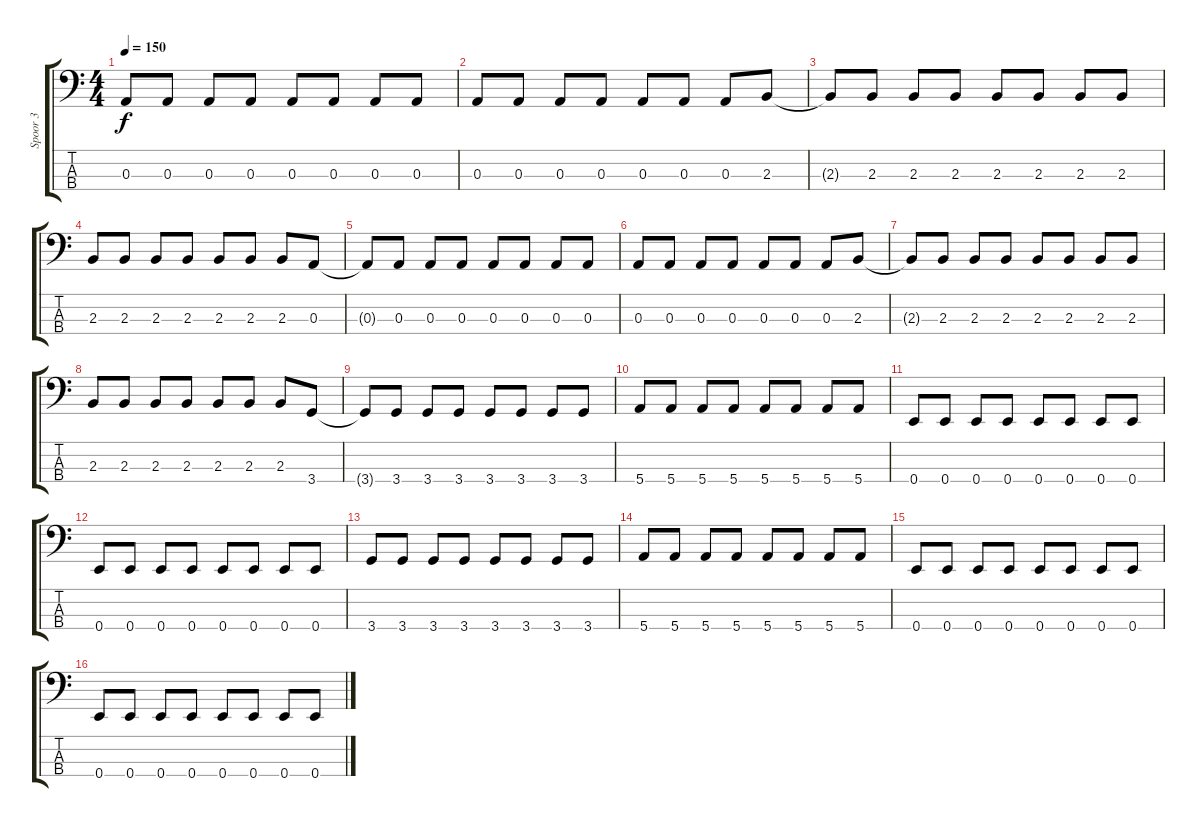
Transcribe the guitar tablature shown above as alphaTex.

\track ("Spoor 3" "Spoor 3") {instrument electricbassfinger}
\staff {score tabs}
\tuning (G2 D2 A1 E1) {hide}
\ts (4 4)
\tempo 150
\clef f4
\ks c
0.3{t}.8{dy f} 0.3.8 0.3.8 0.3.8 0.3.8 0.3.8 0.3.8 0.3.8 |
0.3.8 0.3.8 0.3.8 0.3.8 0.3.8 0.3.8 0.3.8 2.3.8 |
2.3{t}.8 2.3.8 2.3.8 2.3.8 2.3.8 2.3.8 2.3.8 2.3.8 |
2.3.8 2.3.8 2.3.8 2.3.8 2.3.8 2.3.8 2.3.8 0.3.8 |
0.3{t}.8 0.3.8 0.3.8 0.3.8 0.3.8 0.3.8 0.3.8 0.3.8 |
0.3.8 0.3.8 0.3.8 0.3.8 0.3.8 0.3.8 0.3.8 2.3.8 |
2.3{t}.8 2.3.8 2.3.8 2.3.8 2.3.8 2.3.8 2.3.8 2.3.8 |
2.3.8 2.3.8 2.3.8 2.3.8 2.3.8 2.3.8 2.3.8 3.4.8 |
3.4{t}.8 3.4.8 3.4.8 3.4.8 3.4.8 3.4.8 3.4.8 3.4.8 |
5.4.8 5.4.8 5.4.8 5.4.8 5.4.8 5.4.8 5.4.8 5.4.8 |
0.4.8 0.4.8 0.4.8 0.4.8 0.4.8 0.4.8 0.4.8 0.4.8 |
0.4.8 0.4.8 0.4.8 0.4.8 0.4.8 0.4.8 0.4.8 0.4.8 |
3.4.8 3.4.8 3.4.8 3.4.8 3.4.8 3.4.8 3.4.8 3.4.8 |
5.4.8 5.4.8 5.4.8 5.4.8 5.4.8 5.4.8 5.4.8 5.4.8 |
0.4.8 0.4.8 0.4.8 0.4.8 0.4.8 0.4.8 0.4.8 0.4.8 |
0.4.8 0.4.8 0.4.8 0.4.8 0.4.8 0.4.8 0.4.8 0.4.8
